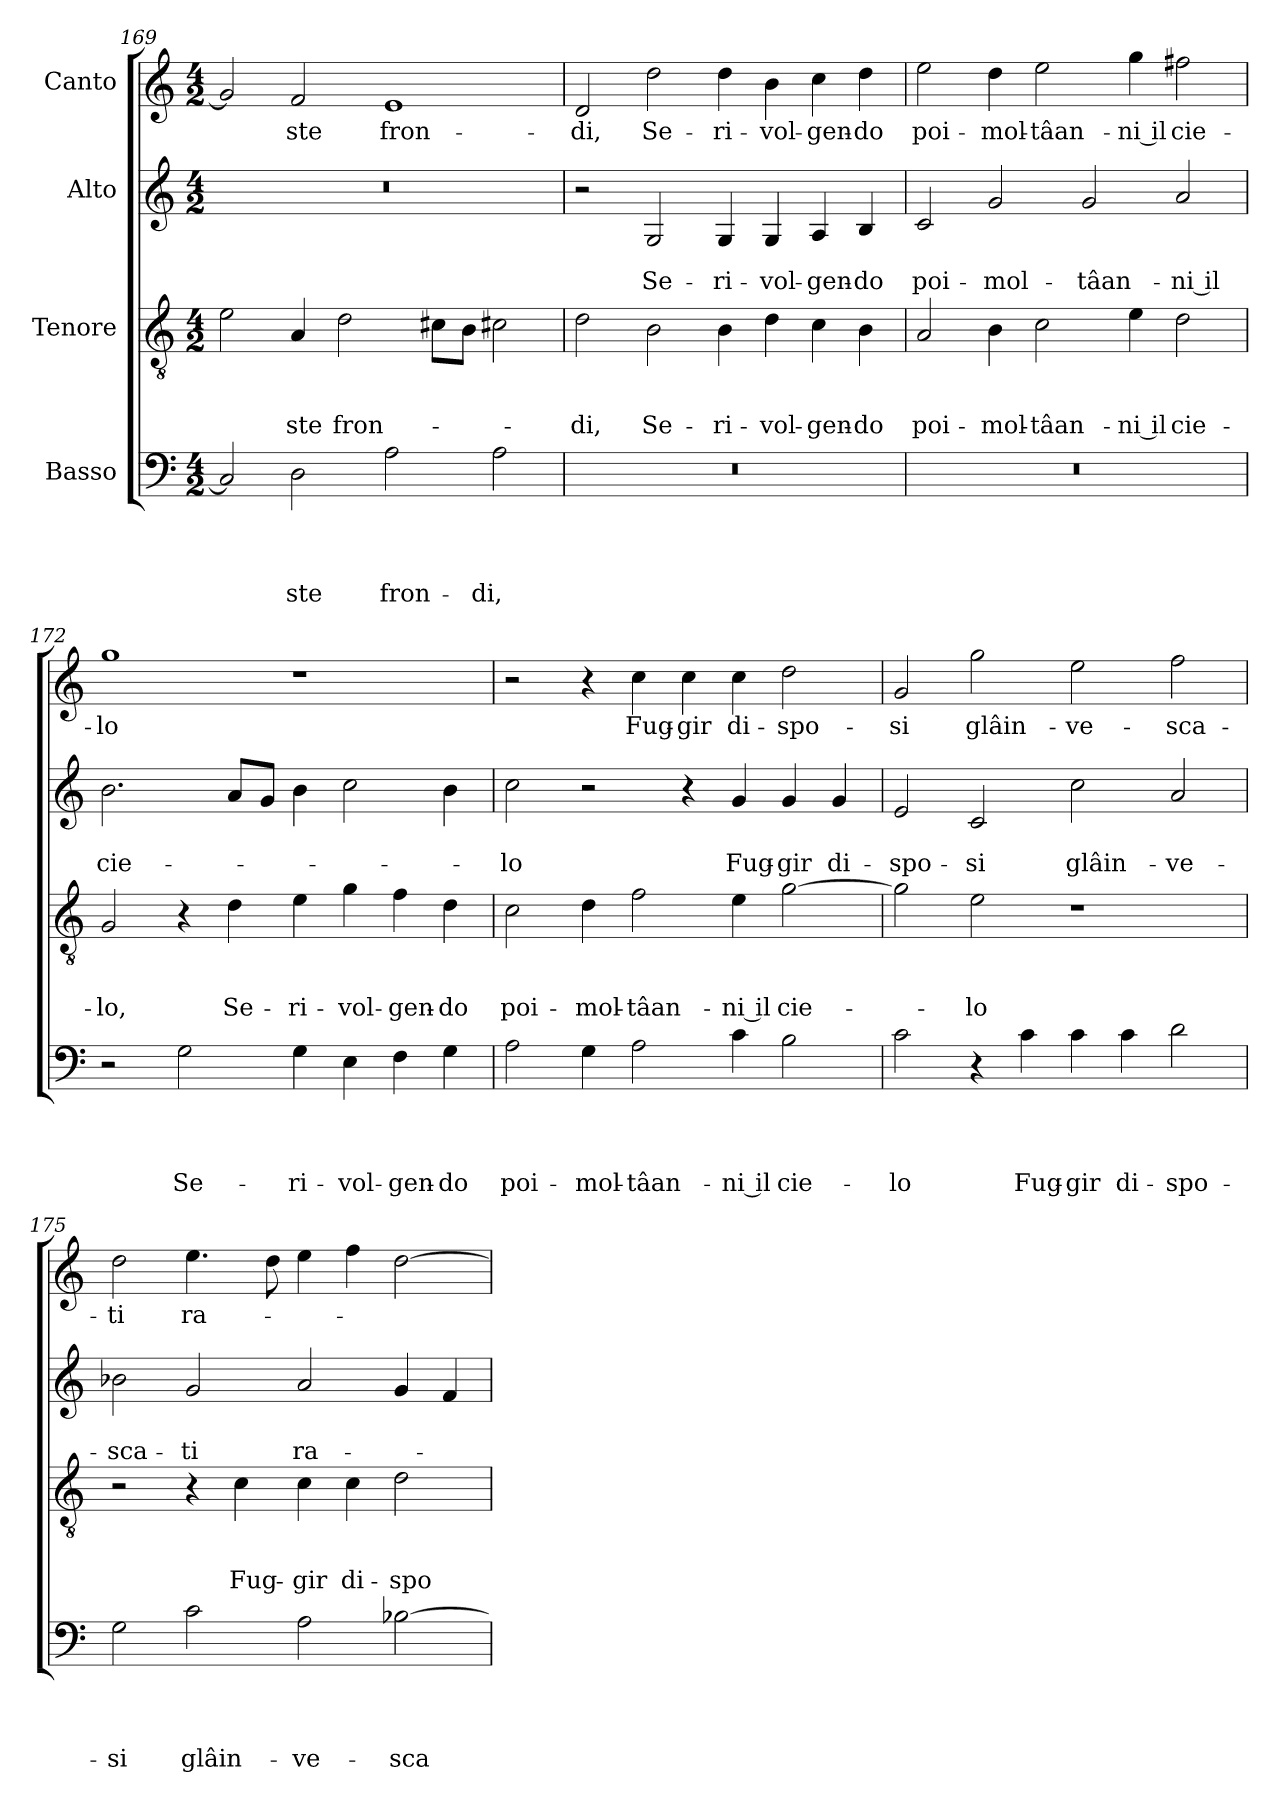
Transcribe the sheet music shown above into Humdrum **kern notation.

**kern	**text	**text	**text	**text	**kern	**text	**text	**text	**kern	**text	**text	**kern	**text
*part4	*part4	*part4	*part4	*part4	*part3	*part3	*part3	*part3	*part2	*part2	*part2	*part1	*part1
*staff4	*staff4	*staff4	*staff4	*staff4	*staff3	*staff3	*staff3	*staff3	*staff2	*staff2	*staff2	*staff1	*staff1
*I"Basso	*	*	*	*	*I"Tenore	*	*	*	*I"Alto	*	*	*I"Canto	*
*clefF4	*	*	*	*	*clefGv2	*	*	*	*clefG2	*	*	*clefG2	*
*k[]	*	*	*	*	*k[]	*	*	*	*k[]	*	*	*k[]	*
*M4/2	*	*	*	*	*M4/2	*	*	*	*M4/2	*	*	*M4/2	*
=169	=169	=169	=169	=169	=169	=169	=169	=169	=169	=169	=169	=169	=169
2C/]	.	.	.	.	2e\	.	.	.	0r	.	.	2g/]	.
2D\	.	.	.	-ste	4A/	.	.	-ste	.	.	.	2f/	-ste
.	.	.	.	.	2d\	.	.	fron-	.	.	.	.	.
2A\	.	.	.	fron-	.	.	.	.	.	.	.	1e/	fron-
.	.	.	.	.	8c#X\L	.	.	.	.	.	.	.	.
.	.	.	.	.	8B\J	.	.	.	.	.	.	.	.
2A\	.	.	.	-di,	2c#X\	.	.	.	.	.	.	.	.
=170	=170	=170	=170	=170	=170	=170	=170	=170	=170	=170	=170	=170	=170
0r	.	.	.	.	2d\	.	.	-di,	2r	.	.	2d/	-di,
.	.	.	.	.	2B\	.	.	Se-	2G/	.	Se-	2dd\	Se-
.	.	.	.	.	4B\	.	.	ri-	4G/	.	ri-	4dd\	ri-
.	.	.	.	.	4d\	.	.	-vol-	4G/	.	-vol-	4b\	-vol-
.	.	.	.	.	4c\	.	.	-gen-	4A/	.	-gen-	4cc\	-gen-
.	.	.	.	.	4B\	.	.	-do	4B/	.	-do	4dd\	-do
=171	=171	=171	=171	=171	=171	=171	=171	=171	=171	=171	=171	=171	=171
0r	.	.	.	.	2A/	.	.	poi-	2c/	.	poi-	2ee\	poi-
.	.	.	.	.	4B\	.	.	mol-	2g/	.	mol-	4dd\	mol-
.	.	.	.	.	2c\	.	.	-tâan-	.	.	.	2ee\	-tâan-
.	.	.	.	.	.	.	.	.	2g/	.	-tâan-	.	.
.	.	.	.	.	4e\	.	.	-ni il	.	.	.	4gg\	-ni il
.	.	.	.	.	2d\	.	.	cie-	2a/	.	-ni il	2ff#X\	cie-
=172	=172	=172	=172	=172	=172	=172	=172	=172	=172	=172	=172	=172	=172
2r	.	.	.	.	2G/	.	.	-lo,	2.b\	.	cie-	1gg\	-lo
2G\	.	.	.	Se-	4r	.	.	.	.	.	.	.	.
.	.	.	.	.	4d\	.	.	Se-	8a/L	.	.	.	.
.	.	.	.	.	.	.	.	.	8g/J	.	.	.	.
4G\	.	.	.	ri-	4e\	.	.	ri-	4b\	.	.	1r	.
4E\	.	.	.	-vol-	4g\	.	.	-vol-	2cc\	.	.	.	.
4F\	.	.	.	-gen-	4f\	.	.	-gen-	.	.	.	.	.
4G\	.	.	.	-do	4d\	.	.	-do	4b\	.	.	.	.
=173	=173	=173	=173	=173	=173	=173	=173	=173	=173	=173	=173	=173	=173
2A\	.	.	.	poi-	2c\	.	.	poi-	2cc\	.	-lo	2r	.
4G\	.	.	.	mol-	4d\	.	.	mol-	2r	.	.	4r	.
2A\	.	.	.	-tâan-	2f\	.	.	-tâan-	.	.	.	4cc\	Fug-
.	.	.	.	.	.	.	.	.	4r	.	.	4cc\	-gir
4c\	.	.	.	-ni il	4e\	.	.	-ni il	4g/	.	Fug-	4cc\	di-
2B\	.	.	.	cie-	[2g\	.	.	cie-	4g/	.	-gir	2dd\	-spo-
.	.	.	.	.	.	.	.	.	4g/	.	di-	.	.
=174	=174	=174	=174	=174	=174	=174	=174	=174	=174	=174	=174	=174	=174
2c\	.	.	.	-lo	2g\]	.	.	.	2e/	.	-spo-	2g/	-si
4r	.	.	.	.	2e\	.	.	-lo	2c/	.	-si	2gg\	glâin-
4c\	.	.	.	Fug-	.	.	.	.	.	.	.	.	.
4c\	.	.	.	-gir	1r	.	.	.	2cc\	.	glâin-	2ee\	-ve-
4c\	.	.	.	di-	.	.	.	.	.	.	.	.	.
2d\	.	.	.	-spo-	.	.	.	.	2a/	.	-ve-	2ff\	-sca-
=175	=175	=175	=175	=175	=175	=175	=175	=175	=175	=175	=175	=175	=175
2G\	.	.	.	-si	2r	.	.	.	2b-X\	.	-sca-	2dd\	-ti
2c\	.	.	.	glâin-	4r	.	.	.	2g/	.	-ti	4.ee\	ra-
.	.	.	.	.	4c\	.	.	Fug-	.	.	.	.	.
.	.	.	.	.	.	.	.	.	.	.	.	8dd\	.
2A\	.	.	.	-ve-	4c\	.	.	-gir	2a/	.	ra-	4ee\	.
.	.	.	.	.	4c\	.	.	di-	.	.	.	4ff\	.
[2B-X\	.	.	.	-sca-	2d\	.	.	-spo-	4g/	.	.	[2dd\	.
.	.	.	.	.	.	.	.	.	4f/	.	.	.	.
=	=	=	=	=	=	=	=	=	=	=	=	=	=
*-	*-	*-	*-	*-	*-	*-	*-	*-	*-	*-	*-	*-	*-
